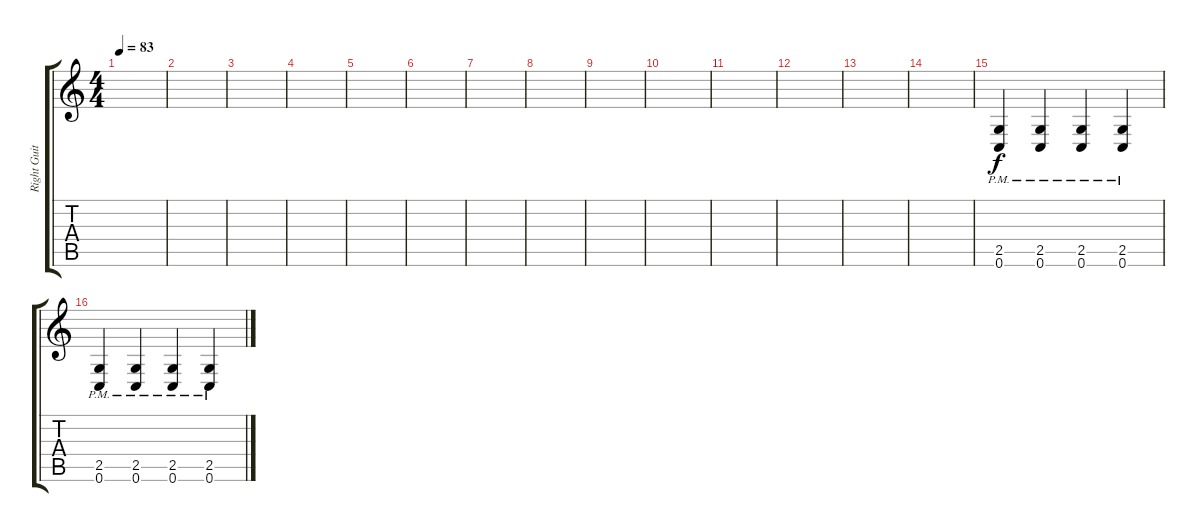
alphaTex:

\track ("Right Guitar" "Right Guit") {instrument distortionguitar}
\staff {score tabs}
\tuning (C4 G3 Eb3 Bb2 F2 C2) {hide}
\ts (4 4)
\tempo 83
\clef g2
\ks c
|
|
|
|
|
|
|
|
|
|
|
|
|
|
(2.5{pm} 0.6{pm}).4 (2.5{pm} 0.6{pm}).4 (2.5{pm} 0.6{pm}).4 (2.5{pm} 0.6{pm}).4 |
(2.5{pm} 0.6{pm}).4 (2.5{pm} 0.6{pm}).4 (2.5{pm} 0.6{pm}).4 (2.5{pm} 0.6{pm}).4
